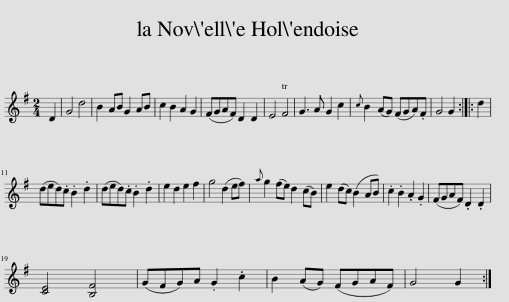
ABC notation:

X:1
L:1/8
M:2/4
I:linebreak $
K:G
V:1 treble
V:1
 D2 | G4 d4 | B2 AB G2 AB | c2 B2 A2 G2 | (FGAF) D2 D2 | %5
 E4 F4 | G3 A G2 c2 |{c} B2 (AG) (FGA).F | G4 G2 :: d2 |$ %10
 (ded).c .B2 .d2 | (ded).c .B2 .d2 | e2 d2 e2 f2 | g4 (d2 ef) |{a} g2 (fe) d2 (cB) | %15
 e2 (dc) (B2 AB) | .c2 .B2 .A2 .G2 | (FGAF) .D2 .D2 |$ [CE]4 [B,F]4 | (GFG)A .G2 .c2 | %20
 B2 (AG) (FGAF) | G4 G2 :| %22
